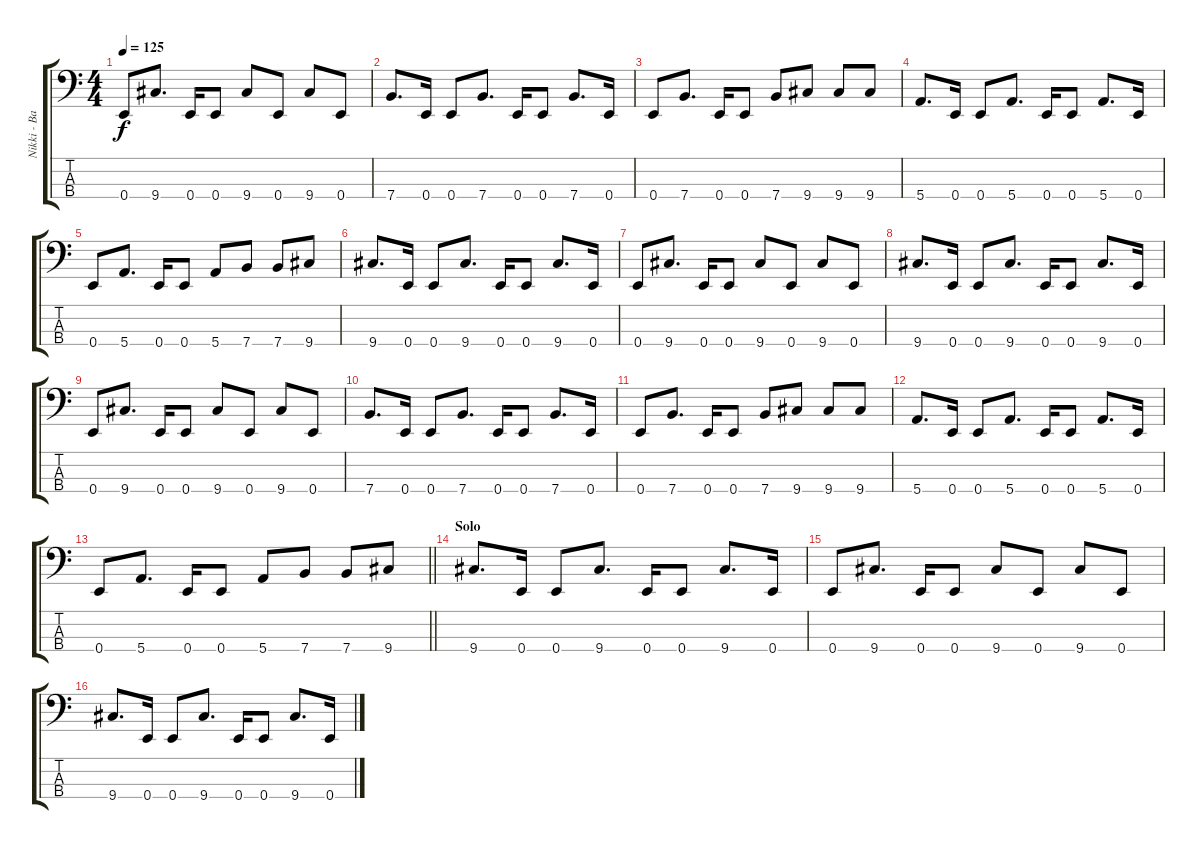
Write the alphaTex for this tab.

\track ("Nikki - Bass" "Nikki - Ba") {instrument electricbasspick}
\staff {score tabs}
\tuning (G2 D2 A1 E1) {hide}
\ts (4 4)
\tempo 125
\clef f4
\ks c
0.4.8{dy f beam merge} 9.4.8{d} 0.4.16 0.4.8 9.4.8 0.4.8 9.4.8 0.4.8 |
7.4.8{d} 0.4.16 0.4.8{beam merge} 7.4.8{d} 0.4.16 0.4.8 7.4.8{d} 0.4.16 |
0.4.8{beam merge} 7.4.8{d} 0.4.16 0.4.8 7.4.8 9.4.8 9.4.8 9.4.8 |
5.4.8{d} 0.4.16 0.4.8{beam merge} 5.4.8{d} 0.4.16 0.4.8 5.4.8{d} 0.4.16 |
0.4.8{beam merge} 5.4.8{d} 0.4.16 0.4.8 5.4.8 7.4.8 7.4.8 9.4.8 |
9.4.8{d} 0.4.16 0.4.8{beam merge} 9.4.8{d} 0.4.16 0.4.8 9.4.8{d} 0.4.16 |
0.4.8{beam merge} 9.4.8{d} 0.4.16 0.4.8 9.4.8 0.4.8 9.4.8 0.4.8 |
9.4.8{d} 0.4.16 0.4.8{beam merge} 9.4.8{d} 0.4.16 0.4.8 9.4.8{d} 0.4.16 |
0.4.8{beam merge} 9.4.8{d} 0.4.16 0.4.8 9.4.8 0.4.8 9.4.8 0.4.8 |
7.4.8{d} 0.4.16 0.4.8{beam merge} 7.4.8{d} 0.4.16 0.4.8 7.4.8{d} 0.4.16 |
0.4.8{beam merge} 7.4.8{d} 0.4.16 0.4.8 7.4.8 9.4.8 9.4.8 9.4.8 |
5.4.8{d} 0.4.16 0.4.8{beam merge} 5.4.8{d} 0.4.16 0.4.8 5.4.8{d} 0.4.16 |
\barLineRight lightlight
0.4.8{beam merge} 5.4.8{d} 0.4.16 0.4.8 5.4.8 7.4.8 7.4.8 9.4.8 |
\section ("" "Solo")
9.4.8{d} 0.4.16 0.4.8{beam merge} 9.4.8{d} 0.4.16 0.4.8 9.4.8{d} 0.4.16 |
0.4.8{beam merge} 9.4.8{d} 0.4.16 0.4.8 9.4.8 0.4.8 9.4.8 0.4.8 |
9.4.8{d} 0.4.16 0.4.8{beam merge} 9.4.8{d} 0.4.16 0.4.8 9.4.8{d} 0.4.16
